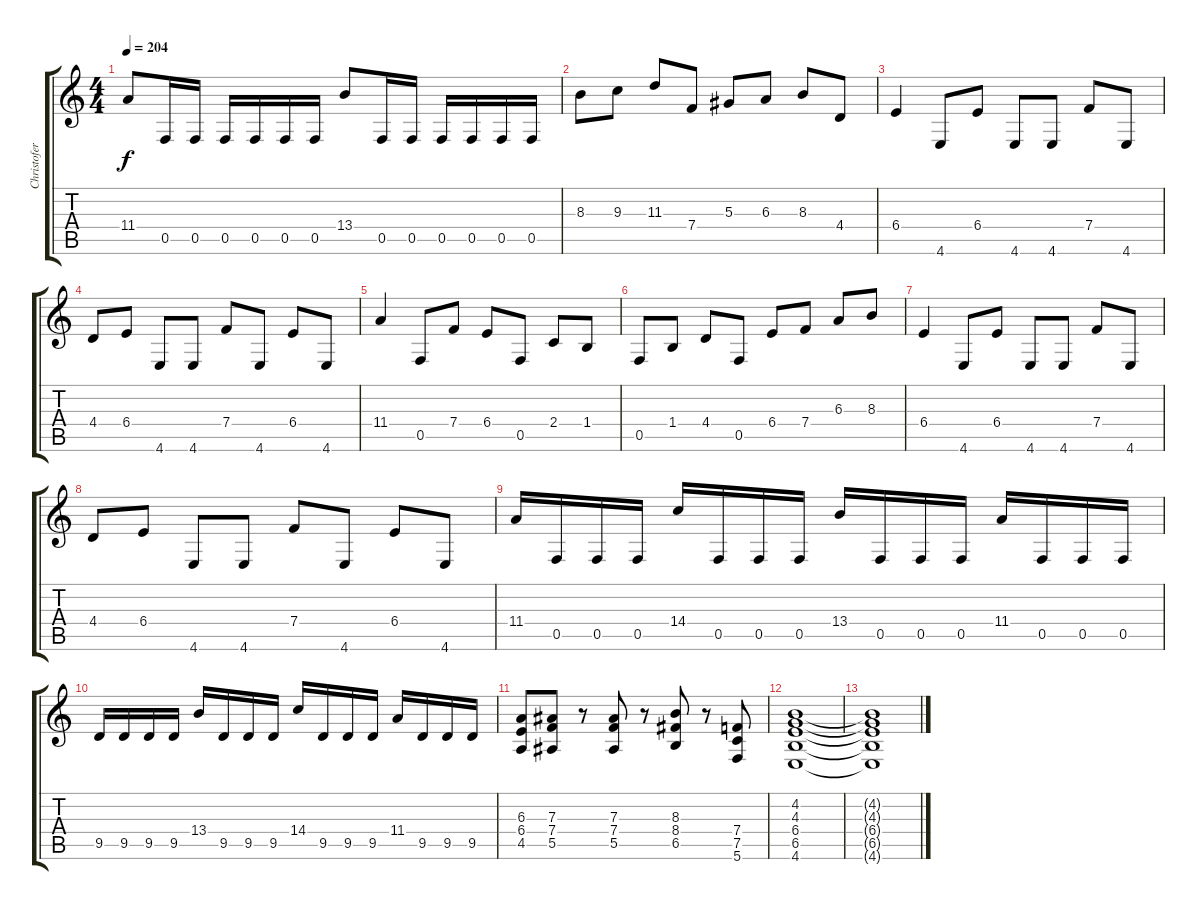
\track ("Christofer" "Christofer") {instrument distortionguitar}
\staff {score tabs}
\tuning (C4 G3 Eb3 Bb2 F2 C2) {hide}
\ts (4 4)
\tempo 204
\clef g2
\ks c
11.4.8{dy f} 0.5.16 0.5.16 0.5.16 0.5.16 0.5.16 0.5.16 13.4.8 0.5.16 0.5.16 0.5.16 0.5.16 0.5.16 0.5.16 |
8.3.8 9.3.8 11.3.8 7.4.8 5.3.8 6.3.8 8.3.8 4.4.8 |
6.4.4 4.6.8 6.4.8 4.6.8 4.6.8 7.4.8 4.6.8 |
4.4.8 6.4.8 4.6.8 4.6.8 7.4.8 4.6.8 6.4.8 4.6.8 |
11.4.4 0.5.8 7.4.8 6.4.8 0.5.8 2.4.8 1.4.8 |
0.5.8 1.4.8 4.4.8 0.5.8 6.4.8 7.4.8 6.3.8 8.3.8 |
6.4.4 4.6.8 6.4.8 4.6.8 4.6.8 7.4.8 4.6.8 |
4.4.8 6.4.8 4.6.8 4.6.8 7.4.8 4.6.8 6.4.8 4.6.8 |
11.4.16 0.5.16 0.5.16 0.5.16 14.4.16 0.5.16 0.5.16 0.5.16 13.4.16 0.5.16 0.5.16 0.5.16 11.4.16 0.5.16 0.5.16 0.5.16 |
9.5.16 9.5.16 9.5.16 9.5.16 13.4.16 9.5.16 9.5.16 9.5.16 14.4.16 9.5.16 9.5.16 9.5.16 11.4.16 9.5.16 9.5.16 9.5.16 |
(6.3 6.4 4.5).8 (7.3 7.4 5.5).8 r.8 (7.3 7.4 5.5).8 r.8 (8.3 8.4 6.5).8 r.8 (7.4 7.5 5.6).8 |
(4.2 4.3 6.4 6.5 4.6).1 |
(4.2{t} 4.3{t} 6.4{t} 6.5{t} 4.6{t}).1
